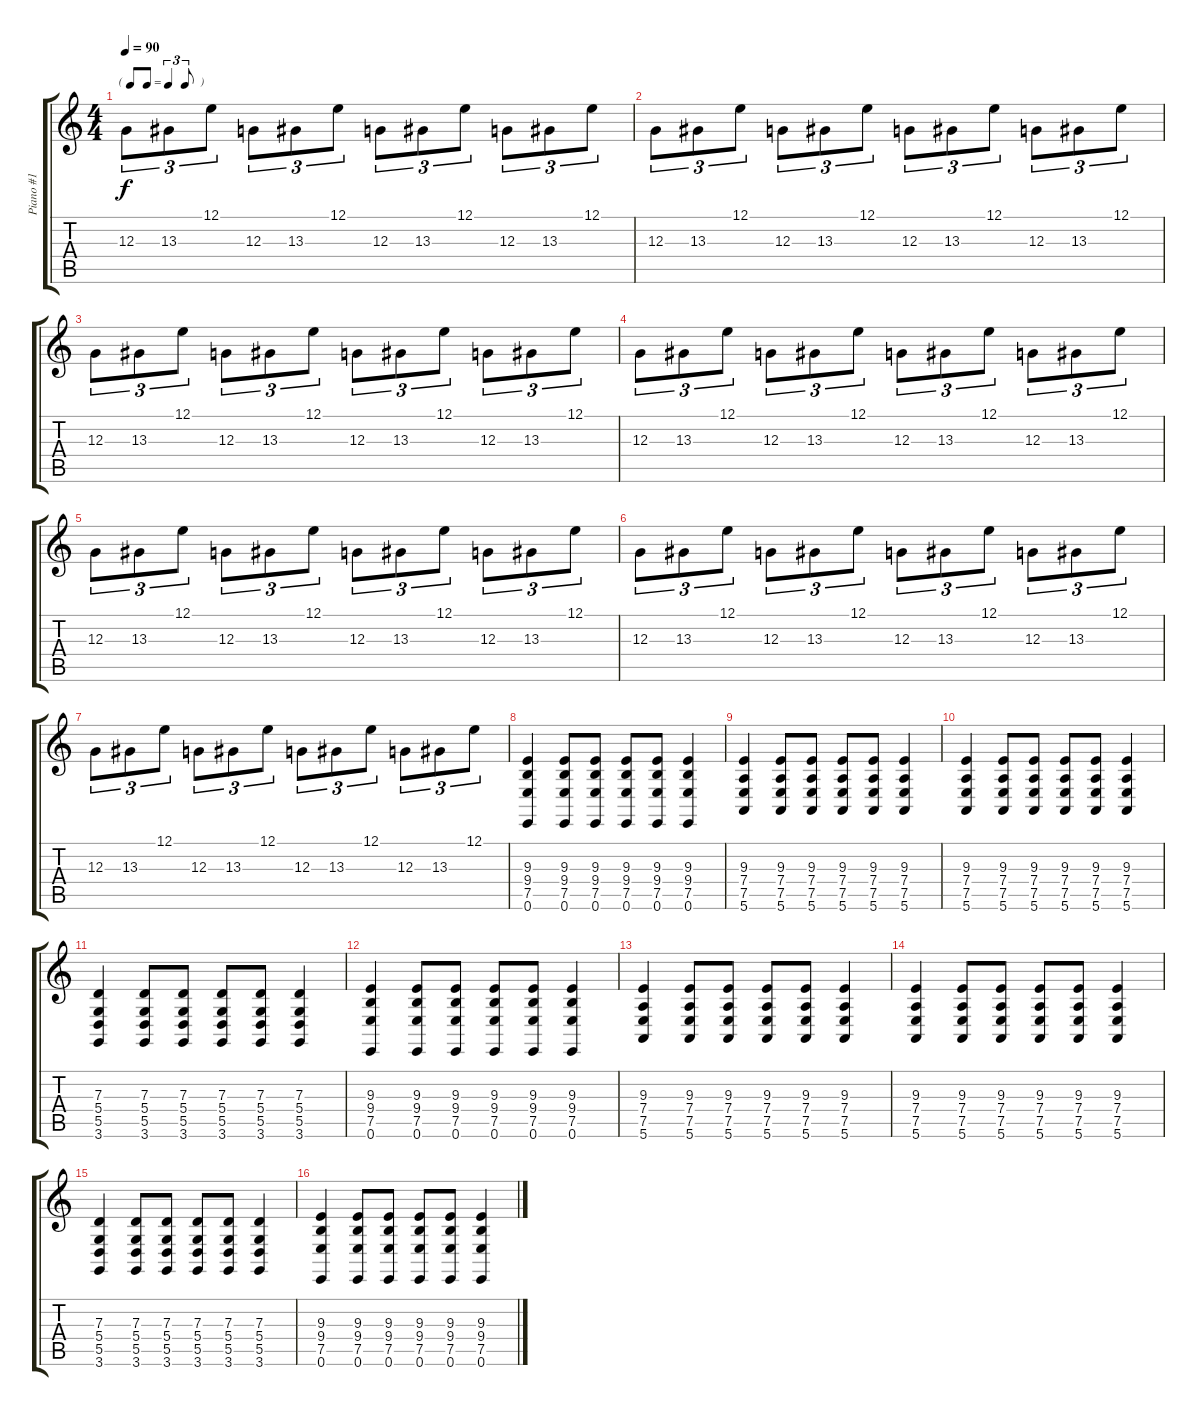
\track ("Piano #1" "Piano #1") {instrument acousticgrandpiano}
\staff {score tabs}
\tuning (E4 B3 G3 D3 A2 E2) {hide}
\ts (4 4)
\tf triplet8th
\tempo 90
\clef g2
\ks c
12.3.8{tu (3 2) dy f} 13.3.8{tu (3 2)} 12.1.8{tu (3 2)} 12.3.8{tu (3 2)} 13.3.8{tu (3 2)} 12.1.8{tu (3 2)} 12.3.8{tu (3 2)} 13.3.8{tu (3 2)} 12.1.8{tu (3 2)} 12.3.8{tu (3 2)} 13.3.8{tu (3 2)} 12.1.8{tu (3 2)} |
12.3.8{tu (3 2)} 13.3.8{tu (3 2)} 12.1.8{tu (3 2)} 12.3.8{tu (3 2)} 13.3.8{tu (3 2)} 12.1.8{tu (3 2)} 12.3.8{tu (3 2)} 13.3.8{tu (3 2)} 12.1.8{tu (3 2)} 12.3.8{tu (3 2)} 13.3.8{tu (3 2)} 12.1.8{tu (3 2)} |
12.3.8{tu (3 2)} 13.3.8{tu (3 2)} 12.1.8{tu (3 2)} 12.3.8{tu (3 2)} 13.3.8{tu (3 2)} 12.1.8{tu (3 2)} 12.3.8{tu (3 2)} 13.3.8{tu (3 2)} 12.1.8{tu (3 2)} 12.3.8{tu (3 2)} 13.3.8{tu (3 2)} 12.1.8{tu (3 2)} |
12.3.8{tu (3 2)} 13.3.8{tu (3 2)} 12.1.8{tu (3 2)} 12.3.8{tu (3 2)} 13.3.8{tu (3 2)} 12.1.8{tu (3 2)} 12.3.8{tu (3 2)} 13.3.8{tu (3 2)} 12.1.8{tu (3 2)} 12.3.8{tu (3 2)} 13.3.8{tu (3 2)} 12.1.8{tu (3 2)} |
12.3.8{tu (3 2)} 13.3.8{tu (3 2)} 12.1.8{tu (3 2)} 12.3.8{tu (3 2)} 13.3.8{tu (3 2)} 12.1.8{tu (3 2)} 12.3.8{tu (3 2)} 13.3.8{tu (3 2)} 12.1.8{tu (3 2)} 12.3.8{tu (3 2)} 13.3.8{tu (3 2)} 12.1.8{tu (3 2)} |
12.3.8{tu (3 2)} 13.3.8{tu (3 2)} 12.1.8{tu (3 2)} 12.3.8{tu (3 2)} 13.3.8{tu (3 2)} 12.1.8{tu (3 2)} 12.3.8{tu (3 2)} 13.3.8{tu (3 2)} 12.1.8{tu (3 2)} 12.3.8{tu (3 2)} 13.3.8{tu (3 2)} 12.1.8{tu (3 2)} |
12.3.8{tu (3 2)} 13.3.8{tu (3 2)} 12.1.8{tu (3 2)} 12.3.8{tu (3 2)} 13.3.8{tu (3 2)} 12.1.8{tu (3 2)} 12.3.8{tu (3 2)} 13.3.8{tu (3 2)} 12.1.8{tu (3 2)} 12.3.8{tu (3 2)} 13.3.8{tu (3 2)} 12.1.8{tu (3 2)} |
(9.3 9.4 7.5 0.6).4 (9.3 9.4 7.5 0.6).8 (9.3 9.4 7.5 0.6).8 (9.3 9.4 7.5 0.6).8 (9.3 9.4 7.5 0.6).8 (9.3 9.4 7.5 0.6).4 |
(9.3 7.4 7.5 5.6).4 (9.3 7.4 7.5 5.6).8 (9.3 7.4 7.5 5.6).8 (9.3 7.4 7.5 5.6).8 (9.3 7.4 7.5 5.6).8 (9.3 7.4 7.5 5.6).4 |
(9.3 7.4 7.5 5.6).4 (9.3 7.4 7.5 5.6).8 (9.3 7.4 7.5 5.6).8 (9.3 7.4 7.5 5.6).8 (9.3 7.4 7.5 5.6).8 (9.3 7.4 7.5 5.6).4 |
(7.3 5.4 5.5 3.6).4 (7.3 5.4 5.5 3.6).8 (7.3 5.4 5.5 3.6).8 (7.3 5.4 5.5 3.6).8 (7.3 5.4 5.5 3.6).8 (7.3 5.4 5.5 3.6).4 |
(9.3 9.4 7.5 0.6).4 (9.3 9.4 7.5 0.6).8 (9.3 9.4 7.5 0.6).8 (9.3 9.4 7.5 0.6).8 (9.3 9.4 7.5 0.6).8 (9.3 9.4 7.5 0.6).4 |
(9.3 7.4 7.5 5.6).4 (9.3 7.4 7.5 5.6).8 (9.3 7.4 7.5 5.6).8 (9.3 7.4 7.5 5.6).8 (9.3 7.4 7.5 5.6).8 (9.3 7.4 7.5 5.6).4 |
(9.3 7.4 7.5 5.6).4 (9.3 7.4 7.5 5.6).8 (9.3 7.4 7.5 5.6).8 (9.3 7.4 7.5 5.6).8 (9.3 7.4 7.5 5.6).8 (9.3 7.4 7.5 5.6).4 |
(7.3 5.4 5.5 3.6).4 (7.3 5.4 5.5 3.6).8 (7.3 5.4 5.5 3.6).8 (7.3 5.4 5.5 3.6).8 (7.3 5.4 5.5 3.6).8 (7.3 5.4 5.5 3.6).4 |
(9.3 9.4 7.5 0.6).4 (9.3 9.4 7.5 0.6).8 (9.3 9.4 7.5 0.6).8 (9.3 9.4 7.5 0.6).8 (9.3 9.4 7.5 0.6).8 (9.3 9.4 7.5 0.6).4
